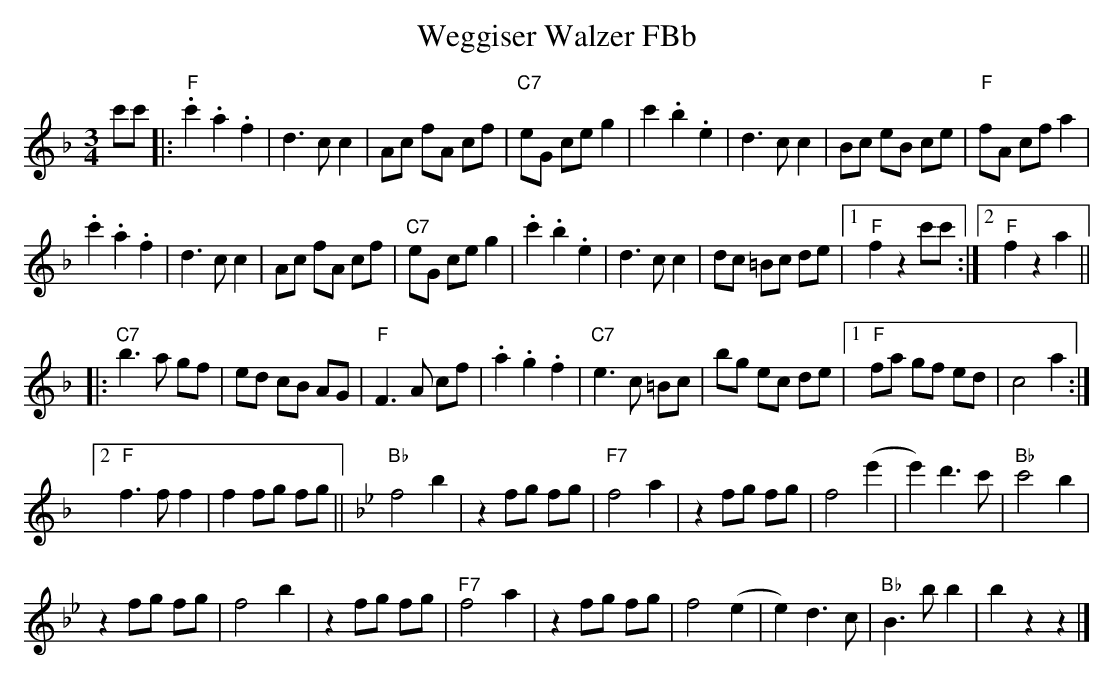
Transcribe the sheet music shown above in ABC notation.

X:1
T: Weggiser Walzer FBb
M:3/4
L:1/8
K:F
c'c' |: "F".c'2.a2.f2 | d3cc2 | Ac fA cf | "C7"eG ce g2 | c'2.b2.e2 | d3cc2 | Bc eB ce | "F"fA cf a2 |
.c'2.a2.f2 | d3cc2 | Ac fA cf | "C7"eG ce g2 | .c'2.b2.e2 | d3cc2 | dc =Bc de |1 "F"f2z2 c'c' :|2 "F"f2z2a2 ||
|: "C7"b3a gf | ed cB AG | "F"F3A cf | .a2.g2.f2 | "C7"e3c =Bc | bg ec de |1 "F"fa gf ed | c4a2 :|2
"F"f3ff2 | f2 fg fg || [K:Bb] "Bb"f4b2 | z2fg fg | "F7"f4a2 | z2 fg fg | f4 (e'2 | e'2) d'3c' | "Bb"c'4 b2 |
z2 fg fg | f4b2 | z2 fg fg | "F7"f4a2 | z2fg fg | f4 (e2 | e2) d3c | "Bb"B3bb2 | b2z2z2 |]
